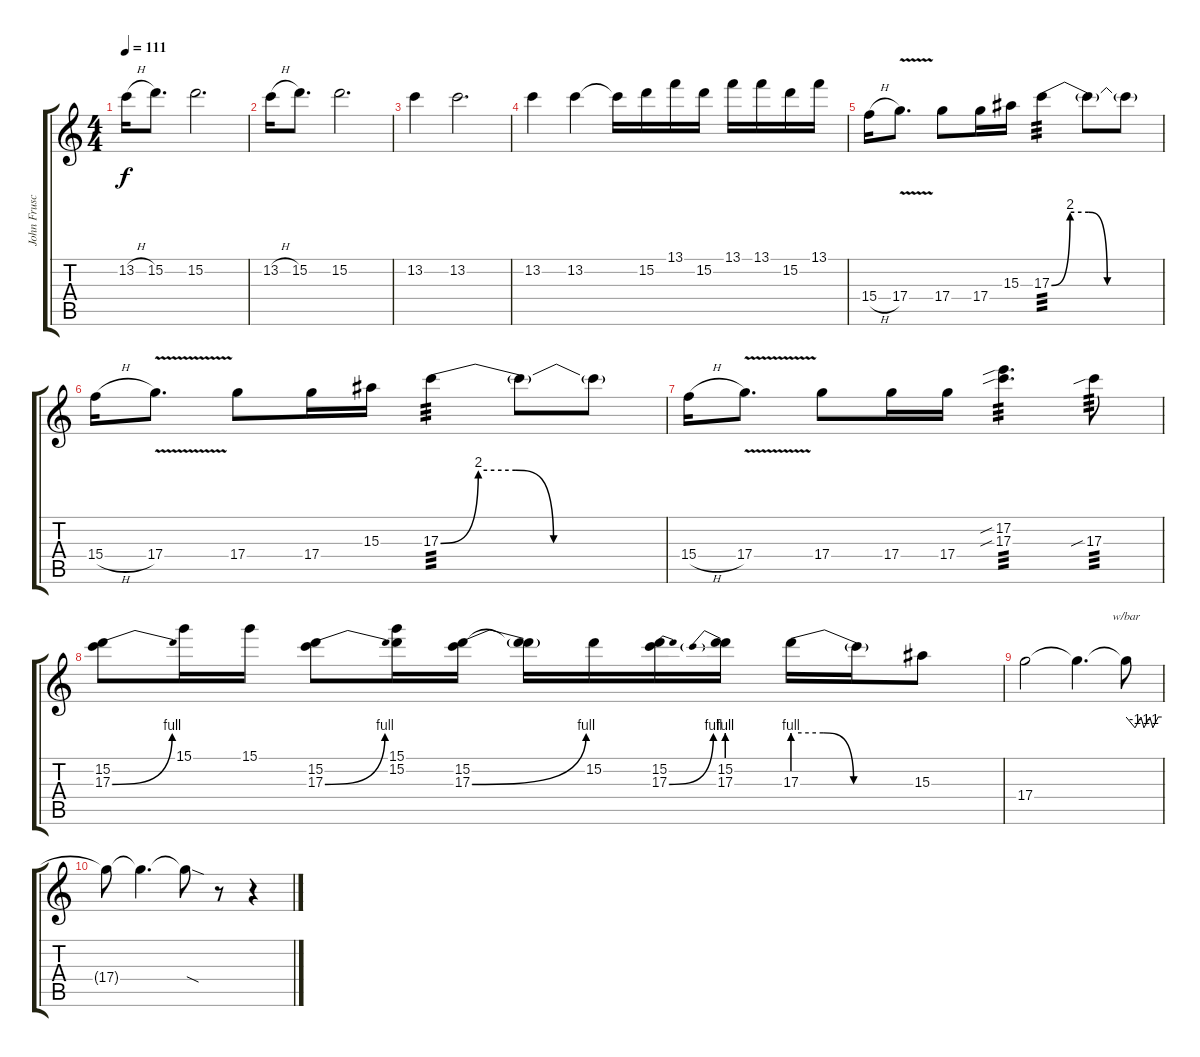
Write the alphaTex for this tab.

\track ("John Frusciante | Gtr. 1" "John Frusc") {instrument electricguitarclean}
\staff {score tabs}
\tuning (E4 B3 G3 D3 A2 E2) {hide}
\ts (4 4)
\tempo 111
\clef g2
\ks c
13.2{h}.16{dy f} 15.2.8{d} 15.2.2{d} |
13.2{h}.16 15.2.8{d} 15.2.2{d} |
13.2.4 13.2.2{d} |
13.2.4 13.2.4 13.2{t}.16 15.2.16 13.1.16 15.2.16 13.1.16 13.1.16 15.2.16 13.1.16 |
15.4{h}.16 17.4{v}.8{d} 17.4.8 17.4.16 15.3.16 17.3{be (custom 0 0 10 8 20 8 30 0 60 0)}.4{tp 3} 17.3{t}.8 17.3{t}.8 |
15.4{h}.16 17.4{v}.8{d} 17.4.8 17.4.16 15.3.16 17.3{be (custom 0 0 10 8 20 8 30 0 60 0)}.4{tp 3} 17.3{t}.8 17.3{t}.8 |
15.4{h}.16 17.4{v}.8{d} 17.4.8 17.4.16 17.4.16 (17.2{sib} 17.3{sib}).4{d tp 3} 17.3{sib}.8{tp 3} |
(15.2 17.3{be (bend 0 0 60 4)}).8 15.1.16 15.1.16 (15.2 17.3{be (bend 0 0 60 4)}).8 (15.1 15.2).16 (15.2 17.3{be (bend 0 0 60 4)}).16 (15.2{t} 17.3{t}).16 15.2.16 (15.2 17.3{be (bend 0 0 60 4)}).16 (15.2 17.3{be (prebend 0 4 60 4)}).16 17.3{be (custom 0 4 15 4 30 0 60 0)}.16 17.3{t}.16 15.3.8 |
17.4.2 17.4{t}.4{d} 17.4{t}.8{tbe (custom default 0 0 15 -4 25 0 30 -4 40 0 45 -4 54 0 60 0)} |
17.4{t}.8 17.4{t}.4{d} 17.4{sod t}.8 r.8 r.4
